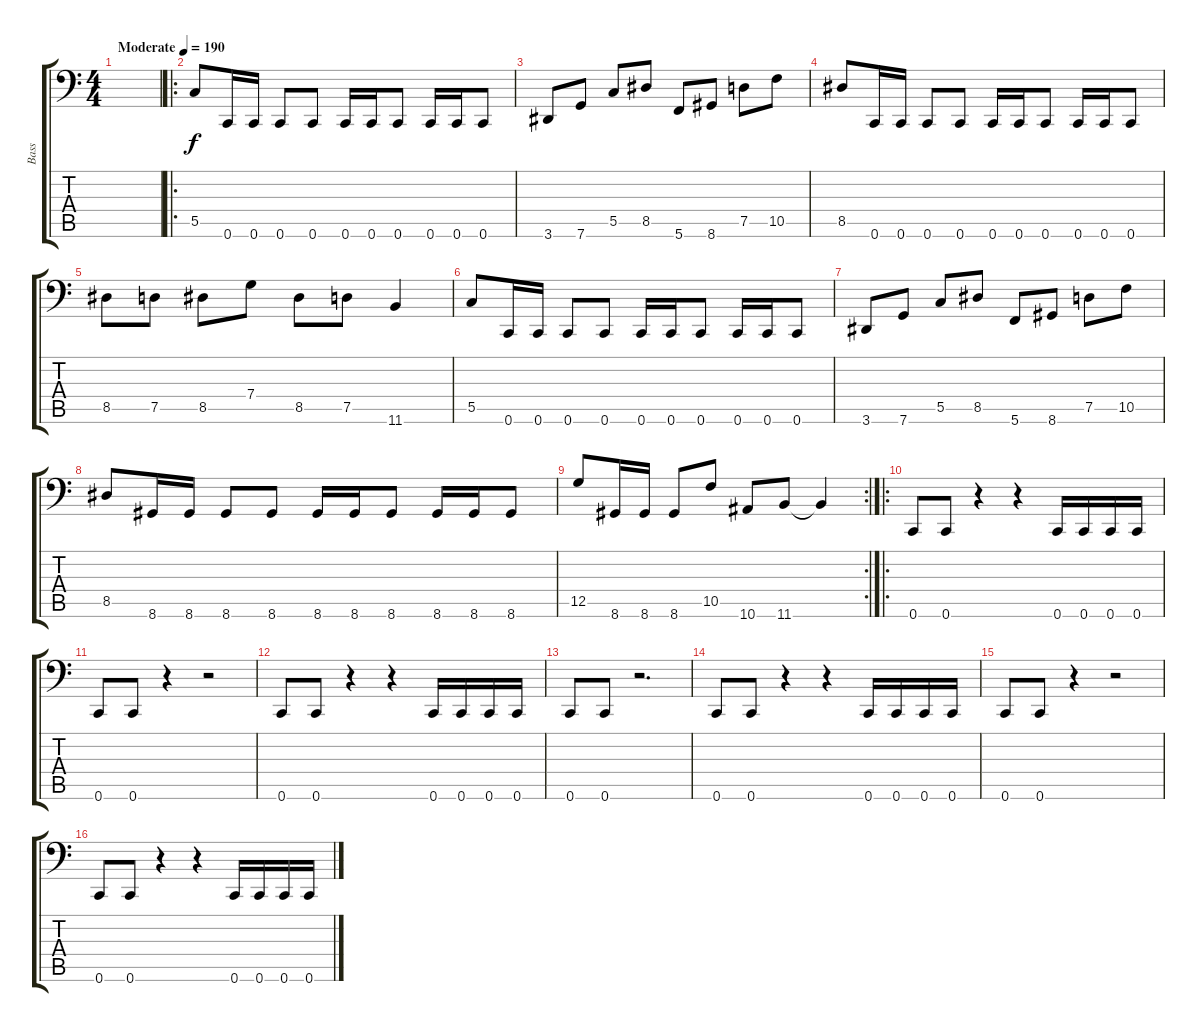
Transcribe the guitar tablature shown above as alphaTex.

\track ("Bass" "Bass") {instrument electricbasspick}
\staff {score tabs}
\tuning (D3 A2 F2 C2 G1 C1) {hide}
\ts (4 4)
\tempo (190 "Moderate")
\clef f4
\ks c
|
\ro
5.5.8 0.6.16 0.6.16 0.6.8 0.6.8 0.6.16 0.6.16 0.6.8 0.6.16 0.6.16 0.6.8 |
3.6.8 7.6.8 5.5.8 8.5.8 5.6.8 8.6.8 7.5.8 10.5.8 |
8.5.8 0.6.16 0.6.16 0.6.8 0.6.8 0.6.16 0.6.16 0.6.8 0.6.16 0.6.16 0.6.8 |
8.5.8 7.5.8 8.5.8 7.4.8 8.5.8 7.5.8 11.6.4 |
5.5.8 0.6.16 0.6.16 0.6.8 0.6.8 0.6.16 0.6.16 0.6.8 0.6.16 0.6.16 0.6.8 |
3.6.8 7.6.8 5.5.8 8.5.8 5.6.8 8.6.8 7.5.8 10.5.8 |
8.5.8 8.6.16 8.6.16 8.6.8 8.6.8 8.6.16 8.6.16 8.6.8 8.6.16 8.6.16 8.6.8 |
\rc 2
12.5.8 8.6.16 8.6.16 8.6.8 10.5.8 10.6.8 11.6.8 11.6{t}.4 |
\ro
0.6.8 0.6.8 r.4 r.4 0.6.16 0.6.16 0.6.16 0.6.16 |
0.6.8 0.6.8 r.4 r.2 |
0.6.8 0.6.8 r.4 r.4 0.6.16 0.6.16 0.6.16 0.6.16 |
0.6.8 0.6.8 r.2{d} |
0.6.8 0.6.8 r.4 r.4 0.6.16 0.6.16 0.6.16 0.6.16 |
0.6.8 0.6.8 r.4 r.2 |
0.6.8 0.6.8 r.4 r.4 0.6.16 0.6.16 0.6.16 0.6.16
